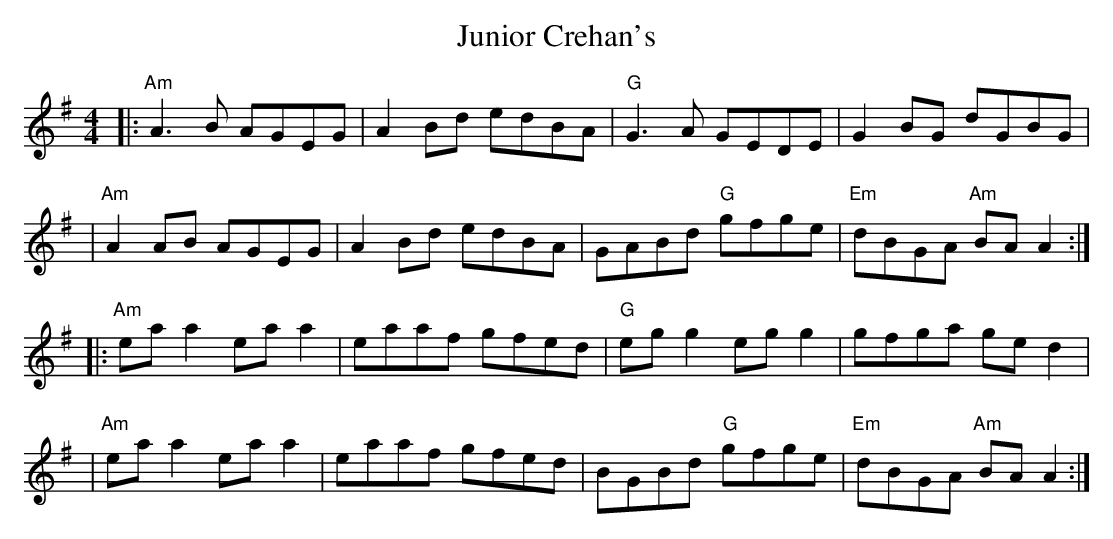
X:1
T:Junior Crehan's
L:1/8
M:4/4
K:G
V:1
|: "Am" A3 B AGEG | A2 Bd edBA | "G" G3 A GEDE | G2 BG dGBG |
|  "Am" A2 AB AGEG | A2 Bd edBA | GABd "G" gfge | "Em" dBGA "Am" BA A2 :|
|: "Am" ea a2 ea a2 | eaaf gfed |"G" eg g2 eg g2 | gfga ge d2 |
|  "Am" ea a2 ea a2 | eaaf gfed | BGBd "G" gfge | "Em" dBGA "Am" BA A2 :|
